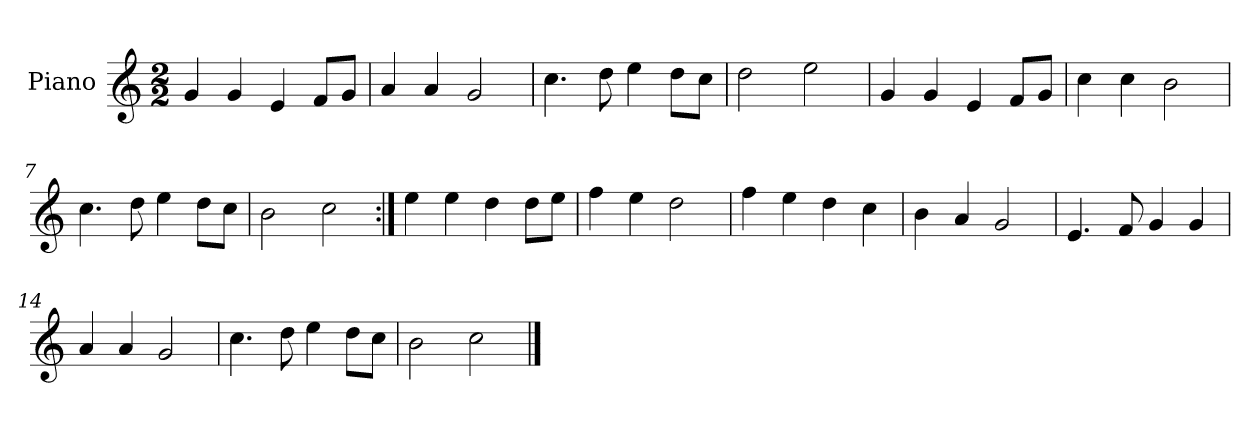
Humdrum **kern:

**kern
*part1
*staff1
*I"Piano
*I'Pno.
*clefG2
*k[]
*M2/2
=1
4g/
4g/
4e/
8f/L
8g/J
=2
4a/
4a/
2g/
=3
4.cc\
8dd\
4ee\
8dd\L
8cc\J
=4
2dd\
2ee\
=5
4g/
4g/
4e/
8f/L
8g/J
=6
4cc\
4cc\
2b\
=7
4.cc\
8dd\
4ee\
8dd\L
8cc\J
=8
2b\
2cc\
=9:|!
4ee\
4ee\
4dd\
8dd\L
8ee\J
=10
4ff\
4ee\
2dd\
=11
4ff\
4ee\
4dd\
4cc\
=12
4b\
4a/
2g/
=13
4.e/
8f/
4g/
4g/
=14
4a/
4a/
2g/
=15
4.cc\
8dd\
4ee\
8dd\L
8cc\J
=16
2b\
2cc\
==
*-
